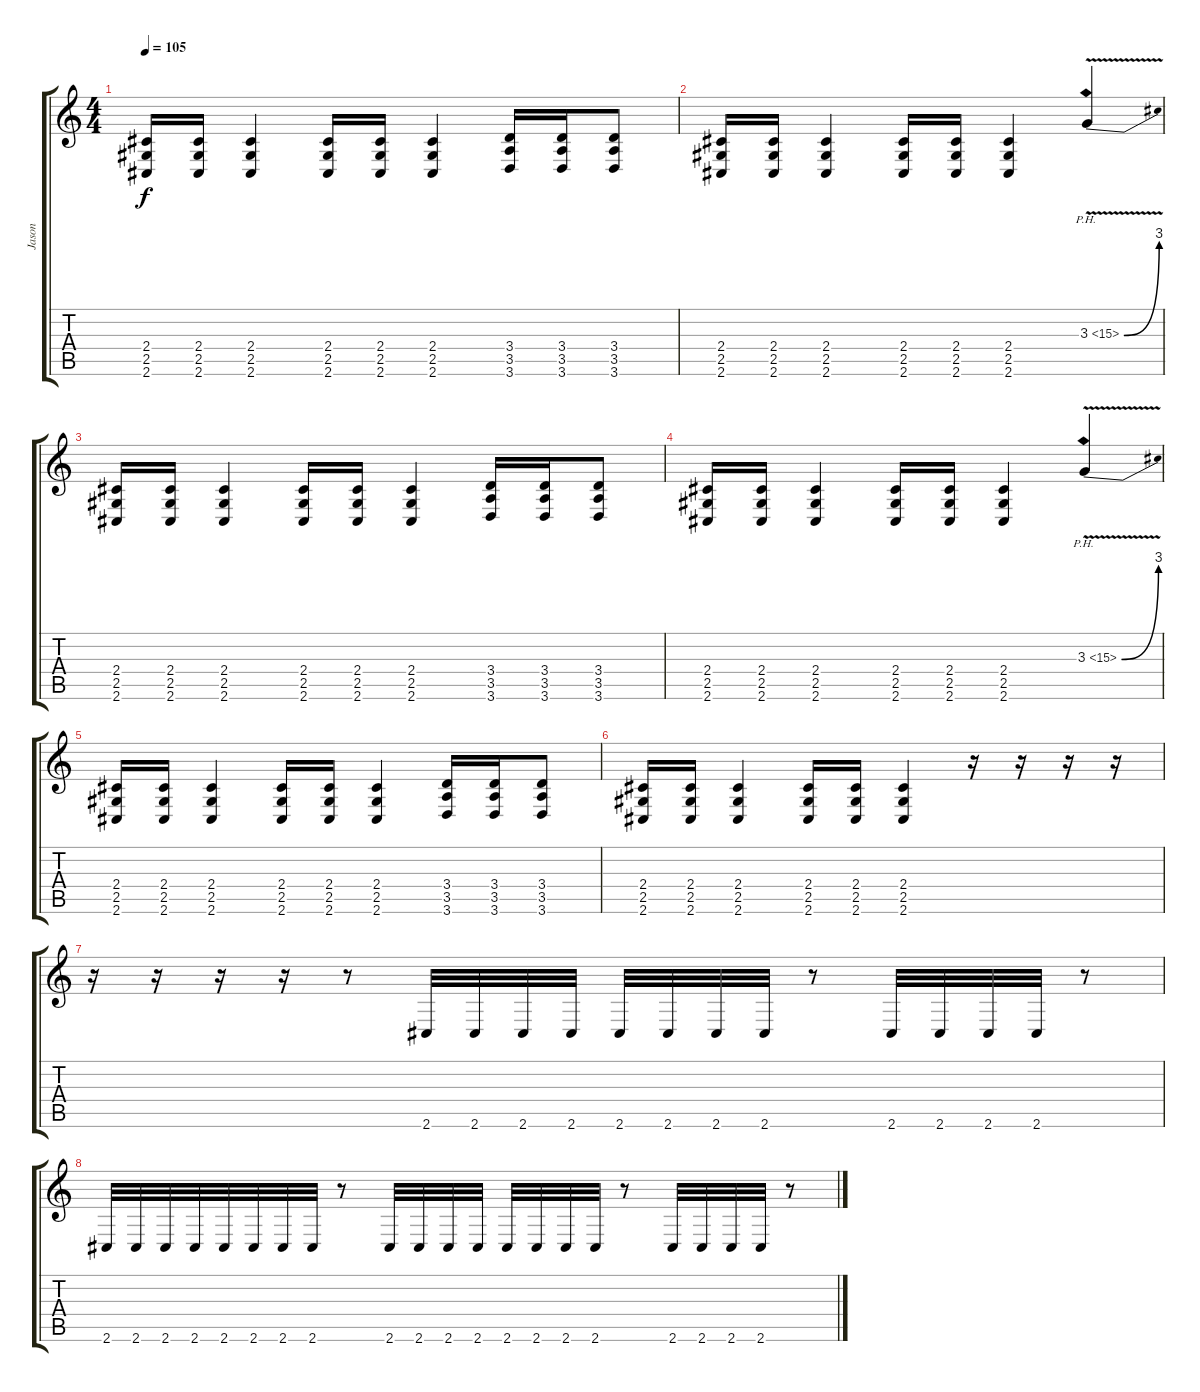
\track ("Jason" "Jason") {instrument distortionguitar}
\staff {score tabs}
\tuning (Db4 Ab3 E3 B2 Gb2 B1) {hide}
\ts (4 4)
\tempo 105
\clef g2
\ks c
(2.4 2.5 2.6).16{dy f} (2.4 2.5 2.6).16 (2.4 2.5 2.6).4 (2.4 2.5 2.6).16 (2.4 2.5 2.6).16 (2.4 2.5 2.6).4 (3.4 3.5 3.6).16 (3.4 3.5 3.6).16 (3.4 3.5 3.6).8 |
(2.4 2.5 2.6).16 (2.4 2.5 2.6).16 (2.4 2.5 2.6).4 (2.4 2.5 2.6).16 (2.4 2.5 2.6).16 (2.4 2.5 2.6).4 3.3{be (bend 0 0 60 12) ph 12 v}.4 |
(2.4 2.5 2.6).16 (2.4 2.5 2.6).16 (2.4 2.5 2.6).4 (2.4 2.5 2.6).16 (2.4 2.5 2.6).16 (2.4 2.5 2.6).4 (3.4 3.5 3.6).16 (3.4 3.5 3.6).16 (3.4 3.5 3.6).8 |
(2.4 2.5 2.6).16 (2.4 2.5 2.6).16 (2.4 2.5 2.6).4 (2.4 2.5 2.6).16 (2.4 2.5 2.6).16 (2.4 2.5 2.6).4 3.3{be (bend 0 0 60 12) ph 12 v}.4 |
(2.4 2.5 2.6).16 (2.4 2.5 2.6).16 (2.4 2.5 2.6).4 (2.4 2.5 2.6).16 (2.4 2.5 2.6).16 (2.4 2.5 2.6).4 (3.4 3.5 3.6).16 (3.4 3.5 3.6).16 (3.4 3.5 3.6).8 |
(2.4 2.5 2.6).16 (2.4 2.5 2.6).16 (2.4 2.5 2.6).4 (2.4 2.5 2.6).16 (2.4 2.5 2.6).16 (2.4 2.5 2.6).4 r.16 r.16 r.16 r.16 |
r.16 r.16 r.16 r.16 r.8 2.6.32 2.6.32 2.6.32 2.6.32 2.6.32 2.6.32 2.6.32 2.6.32 r.8 2.6.32 2.6.32 2.6.32 2.6.32 r.8 |
2.6.32 2.6.32 2.6.32 2.6.32 2.6.32 2.6.32 2.6.32 2.6.32 r.8 2.6.32 2.6.32 2.6.32 2.6.32 2.6.32 2.6.32 2.6.32 2.6.32 r.8 2.6.32 2.6.32 2.6.32 2.6.32 r.8
